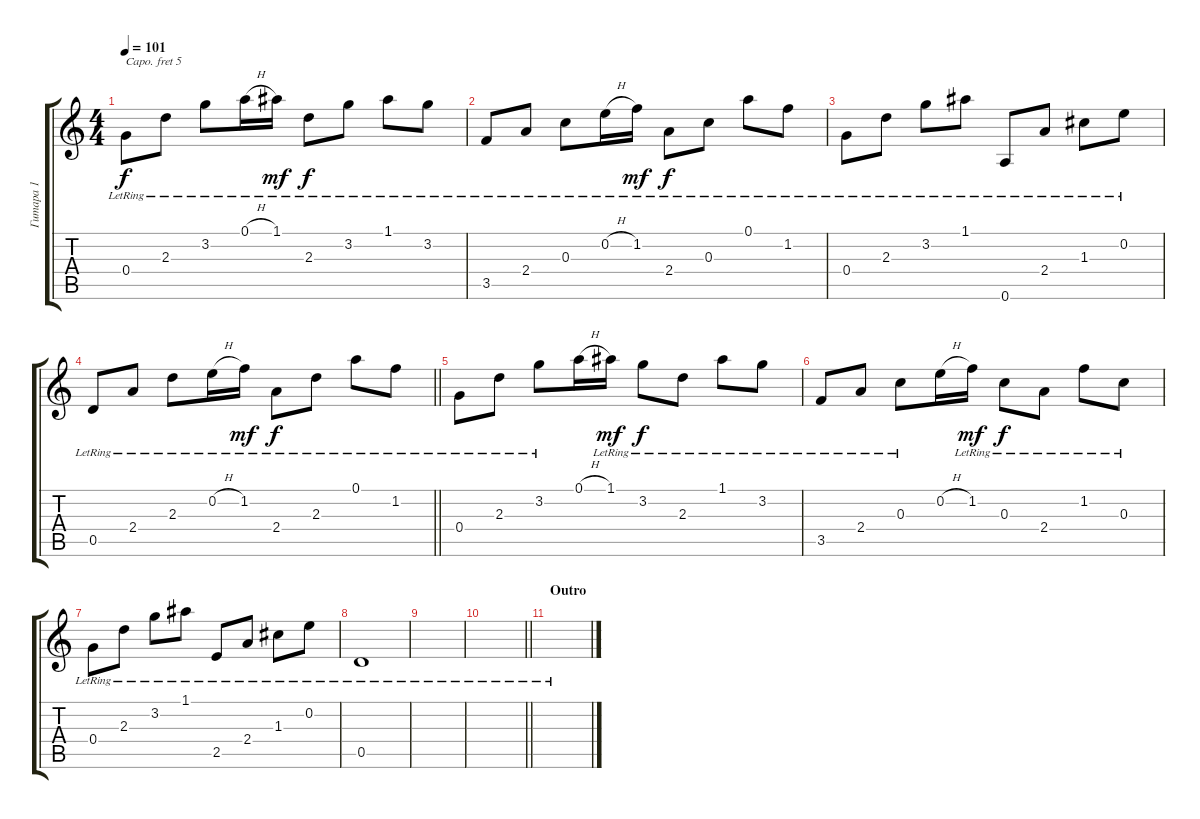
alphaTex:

\track ("Гитара 1" "Гитара 1") {instrument acousticguitarsteel}
\staff {score tabs}
\capo 5
\tuning (E4 B3 G3 D3 A2 E2) {hide}
\ts (4 4)
\tempo 101
\clef g2
\ks c
0.4{lr}.8{dy f} 2.3{lr}.8 3.2{lr}.8 0.1{h lr}.16 1.1{lr}.16{dy mf} 2.3{lr}.8{dy f} 3.2{lr}.8 1.1{lr}.8 3.2{lr}.8 |
3.5{lr}.8 2.4{lr}.8 0.3{lr}.8 0.2{h lr}.16 1.2{lr}.16{dy mf} 2.4{lr}.8{dy f} 0.3{lr}.8 0.1{lr}.8 1.2{lr}.8 |
0.4{lr}.8 2.3{lr}.8 3.2{lr}.8 1.1{lr}.8 0.6{lr}.8 2.4{lr}.8 1.3{lr}.8 0.2{lr}.8 |
\barLineRight lightlight
0.5{lr}.8 2.4{lr}.8 2.3{lr}.8 0.2{h lr}.16 1.2{lr}.16{dy mf} 2.4{lr}.8{dy f} 2.3{lr}.8 0.1{lr}.8 1.2{lr}.8 |
0.4{lr}.8 2.3{lr}.8 3.2{lr}.8 0.1{h}.16 1.1{lr}.16{dy mf} 3.2{lr}.8{dy f} 2.3{lr}.8 1.1{lr}.8 3.2{lr}.8 |
3.5{lr}.8 2.4{lr}.8 0.3{lr}.8 0.2{h}.16 1.2{lr}.16{dy mf} 0.3{lr}.8{dy f} 2.4{lr}.8 1.2{lr}.8 0.3{lr}.8 |
0.4{lr}.8 2.3{lr}.8 3.2{lr}.8 1.1{lr}.8 2.5{lr}.8 2.4{lr}.8 1.3{lr}.8 0.2{lr}.8 |
0.5{lr}.1 |
|
\barLineRight lightlight
|
\section ("" "Outro")
